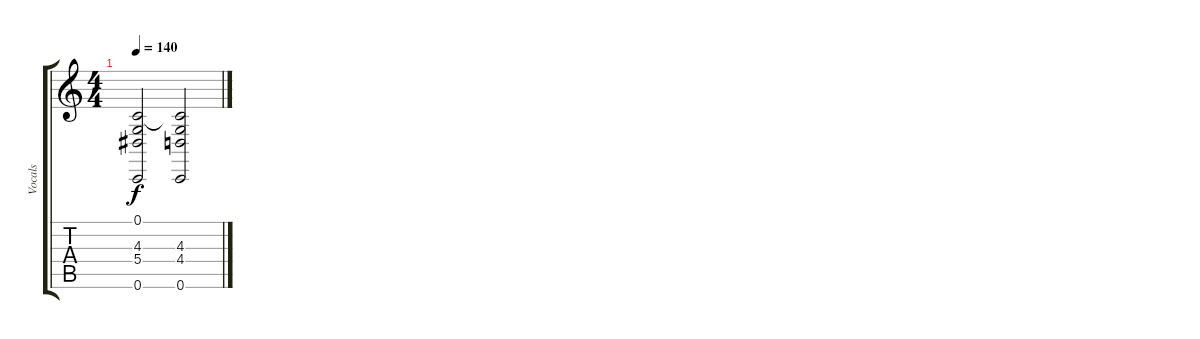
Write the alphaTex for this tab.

\track ("Vocals" "Vocals") {instrument choiraahs}
\staff {score tabs}
\tuning (C4 G3 Eb3 Bb2 F2 C2) {hide}
\ts (4 4)
\tempo 140
\clef g2
\ks c
(0.1{t} 4.3 5.4 0.6).2{dy f} (0.1{t} 4.3 4.4 0.6).2
